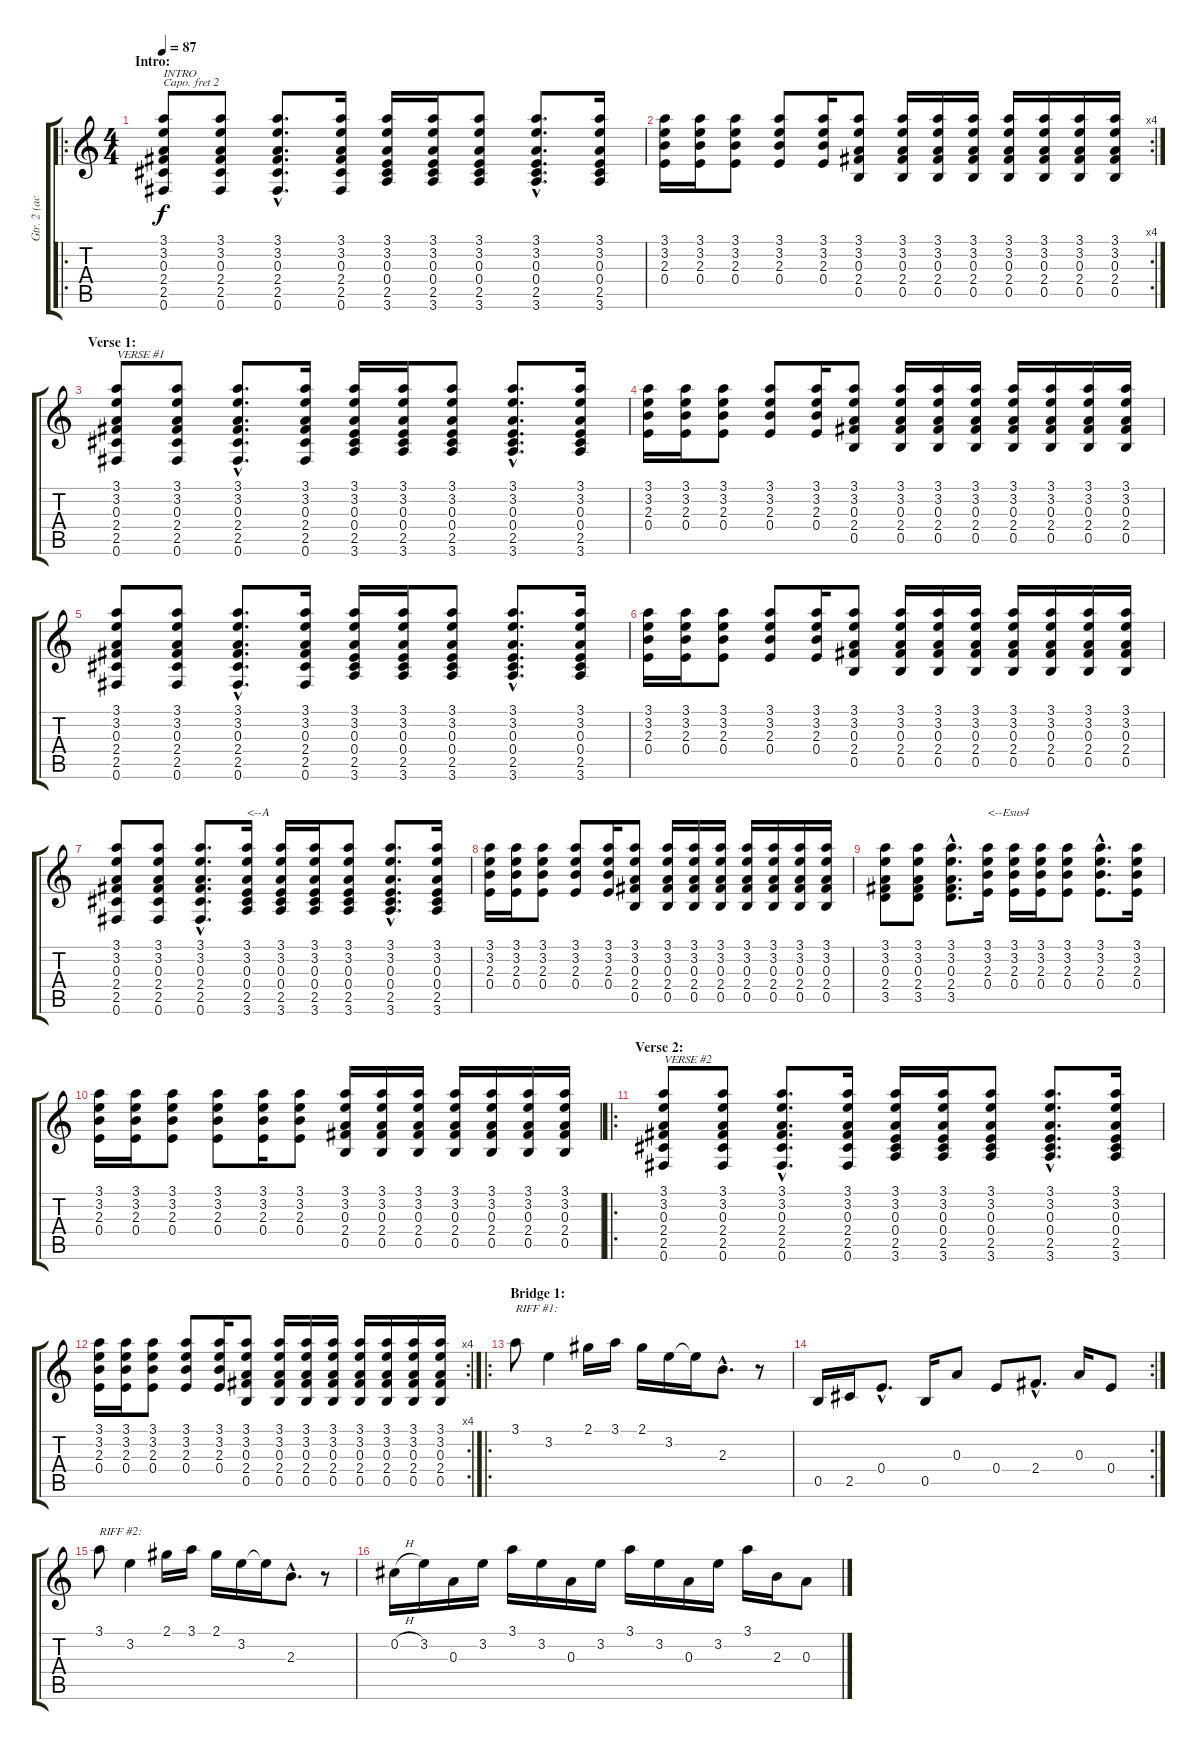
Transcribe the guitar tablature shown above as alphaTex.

\track ("Gtr. 2 (acous.)" "Gtr. 2 (ac") {instrument acousticguitarsteel}
\staff {score tabs}
\capo 2
\tuning (E4 B3 G3 D3 A2 E2) {hide}
\ro
\ts (4 4)
\section ("" "Intro:")
\tempo 87
\clef g2
\ks c
(3.1 3.2 0.3 2.4 2.5 0.6).8{txt "INTRO" dy f instrument acousticguitarsteel} (3.1 3.2 0.3 2.4 2.5 0.6).8 (3.1{hac} 3.2{hac} 0.3{hac} 2.4{hac} 2.5{hac} 0.6{hac}).8{d} (3.1 3.2 0.3 2.4 2.5 0.6).16 (3.1 3.2 0.3 0.4 2.5 3.6).16 (3.1 3.2 0.3 0.4 2.5 3.6).16 (3.1 3.2 0.3 0.4 2.5 3.6).8 (3.1{hac} 3.2{hac} 0.3{hac} 0.4{hac} 2.5{hac} 3.6{hac}).8{d} (3.1 3.2 0.3 0.4 2.5 3.6).16 |
\rc 4
(3.1 3.2 2.3 0.4).16 (3.1 3.2 2.3 0.4).16 (3.1 3.2 2.3 0.4).8 (3.1 3.2 2.3 0.4).8 (3.1 3.2 2.3 0.4).16 (3.1 3.2 0.3 2.4 0.5).8 (3.1 3.2 0.3 2.4 0.5).16 (3.1 3.2 0.3 2.4 0.5).16 (3.1 3.2 0.3 2.4 0.5).16 (3.1 3.2 0.3 2.4 0.5).16 (3.1 3.2 0.3 2.4 0.5).16 (3.1 3.2 0.3 2.4 0.5).16 (3.1 3.2 0.3 2.4 0.5).16 |
\section ("" "Verse 1:")
(3.1 3.2 0.3 2.4 2.5 0.6).8{txt "VERSE #1"} (3.1 3.2 0.3 2.4 2.5 0.6).8 (3.1{hac} 3.2{hac} 0.3{hac} 2.4{hac} 2.5{hac} 0.6{hac}).8{d} (3.1 3.2 0.3 2.4 2.5 0.6).16 (3.1 3.2 0.3 0.4 2.5 3.6).16 (3.1 3.2 0.3 0.4 2.5 3.6).16 (3.1 3.2 0.3 0.4 2.5 3.6).8 (3.1{hac} 3.2{hac} 0.3{hac} 0.4{hac} 2.5{hac} 3.6{hac}).8{d} (3.1 3.2 0.3 0.4 2.5 3.6).16 |
(3.1 3.2 2.3 0.4).16 (3.1 3.2 2.3 0.4).16 (3.1 3.2 2.3 0.4).8 (3.1 3.2 2.3 0.4).8 (3.1 3.2 2.3 0.4).16 (3.1 3.2 0.3 2.4 0.5).8 (3.1 3.2 0.3 2.4 0.5).16 (3.1 3.2 0.3 2.4 0.5).16 (3.1 3.2 0.3 2.4 0.5).16 (3.1 3.2 0.3 2.4 0.5).16 (3.1 3.2 0.3 2.4 0.5).16 (3.1 3.2 0.3 2.4 0.5).16 (3.1 3.2 0.3 2.4 0.5).16 |
(3.1 3.2 0.3 2.4 2.5 0.6).8 (3.1 3.2 0.3 2.4 2.5 0.6).8 (3.1{hac} 3.2{hac} 0.3{hac} 2.4{hac} 2.5{hac} 0.6{hac}).8{d} (3.1 3.2 0.3 2.4 2.5 0.6).16 (3.1 3.2 0.3 0.4 2.5 3.6).16 (3.1 3.2 0.3 0.4 2.5 3.6).16 (3.1 3.2 0.3 0.4 2.5 3.6).8 (3.1{hac} 3.2{hac} 0.3{hac} 0.4{hac} 2.5{hac} 3.6{hac}).8{d} (3.1 3.2 0.3 0.4 2.5 3.6).16 |
(3.1 3.2 2.3 0.4).16 (3.1 3.2 2.3 0.4).16 (3.1 3.2 2.3 0.4).8 (3.1 3.2 2.3 0.4).8 (3.1 3.2 2.3 0.4).16 (3.1 3.2 0.3 2.4 0.5).8 (3.1 3.2 0.3 2.4 0.5).16 (3.1 3.2 0.3 2.4 0.5).16 (3.1 3.2 0.3 2.4 0.5).16 (3.1 3.2 0.3 2.4 0.5).16 (3.1 3.2 0.3 2.4 0.5).16 (3.1 3.2 0.3 2.4 0.5).16 (3.1 3.2 0.3 2.4 0.5).16 |
(3.1 3.2 0.3 2.4 2.5 0.6).8 (3.1 3.2 0.3 2.4 2.5 0.6).8 (3.1{hac} 3.2{hac} 0.3{hac} 2.4{hac} 2.5{hac} 0.6{hac}).8{d} (3.1 3.2 0.3 0.4 2.5 3.6).16{txt "<--A"} (3.1 3.2 0.3 0.4 2.5 3.6).16 (3.1 3.2 0.3 0.4 2.5 3.6).16 (3.1 3.2 0.3 0.4 2.5 3.6).8 (3.1{hac} 3.2{hac} 0.3{hac} 0.4{hac} 2.5{hac} 3.6{hac}).8{d} (3.1 3.2 0.3 0.4 2.5 3.6).16 |
(3.1 3.2 2.3 0.4).16 (3.1 3.2 2.3 0.4).16 (3.1 3.2 2.3 0.4).8 (3.1 3.2 2.3 0.4).8 (3.1 3.2 2.3 0.4).16 (3.1 3.2 0.3 2.4 0.5).8 (3.1 3.2 0.3 2.4 0.5).16 (3.1 3.2 0.3 2.4 0.5).16 (3.1 3.2 0.3 2.4 0.5).16 (3.1 3.2 0.3 2.4 0.5).16 (3.1 3.2 0.3 2.4 0.5).16 (3.1 3.2 0.3 2.4 0.5).16 (3.1 3.2 0.3 2.4 0.5).16 |
(3.1 3.2 0.3 2.4 3.5).8 (3.1 3.2 0.3 2.4 3.5).8 (3.1{hac} 3.2{hac} 0.3{hac} 2.4{hac} 3.5{hac}).8{d} (3.1 3.2 2.3 0.4).16{txt "<--Esus4"} (3.1 3.2 2.3 0.4).16 (3.1 3.2 2.3 0.4).16 (3.1 3.2 2.3 0.4).8 (3.1{hac} 3.2{hac} 2.3{hac} 0.4{hac}).8{d} (3.1 3.2 2.3 0.4).16 |
(3.1 3.2 2.3 0.4).16 (3.1 3.2 2.3 0.4).16 (3.1 3.2 2.3 0.4).8 (3.1 3.2 2.3 0.4).8 (3.1 3.2 2.3 0.4).16 (3.1 3.2 2.3 0.4).8 (3.1 3.2 0.3 2.4 0.5).16 (3.1 3.2 0.3 2.4 0.5).16 (3.1 3.2 0.3 2.4 0.5).16 (3.1 3.2 0.3 2.4 0.5).16 (3.1 3.2 0.3 2.4 0.5).16 (3.1 3.2 0.3 2.4 0.5).16 (3.1 3.2 0.3 2.4 0.5).16 |
\ro
\section ("" "Verse 2:")
(3.1 3.2 0.3 2.4 2.5 0.6).8{txt "VERSE #2"} (3.1 3.2 0.3 2.4 2.5 0.6).8 (3.1{hac} 3.2{hac} 0.3{hac} 2.4{hac} 2.5{hac} 0.6{hac}).8{d} (3.1 3.2 0.3 2.4 2.5 0.6).16 (3.1 3.2 0.3 0.4 2.5 3.6).16 (3.1 3.2 0.3 0.4 2.5 3.6).16 (3.1 3.2 0.3 0.4 2.5 3.6).8 (3.1{hac} 3.2{hac} 0.3{hac} 0.4{hac} 2.5{hac} 3.6{hac}).8{d} (3.1 3.2 0.3 0.4 2.5 3.6).16 |
\rc 4
(3.1 3.2 2.3 0.4).16 (3.1 3.2 2.3 0.4).16 (3.1 3.2 2.3 0.4).8 (3.1 3.2 2.3 0.4).8 (3.1 3.2 2.3 0.4).16 (3.1 3.2 0.3 2.4 0.5).8 (3.1 3.2 0.3 2.4 0.5).16 (3.1 3.2 0.3 2.4 0.5).16 (3.1 3.2 0.3 2.4 0.5).16 (3.1 3.2 0.3 2.4 0.5).16 (3.1 3.2 0.3 2.4 0.5).16 (3.1 3.2 0.3 2.4 0.5).16 (3.1 3.2 0.3 2.4 0.5).16 |
\ro
\section ("" "Bridge 1:")
3.1.8{txt "RIFF #1:"} 3.2.4 2.1.16 3.1.16 2.1.16 3.2.16 3.2{t}.16 2.3{hac}.8{d} r.8 |
\rc 2
0.5.16 2.5.16 0.4{hac}.8{d} 0.5.16 0.3.8 0.4.8 2.4{hac}.8{d} 0.3.16 0.4.8 |
3.1.8{txt "RIFF #2:"} 3.2.4 2.1.16 3.1.16 2.1.16 3.2.16 3.2{t}.16 2.3{hac}.8{d} r.8 |
0.2{h}.16 3.2.16 0.3.16 3.2.16 3.1.16 3.2.16 0.3.16 3.2.16 3.1.16 3.2.16 0.3.16 3.2.16 3.1.16 2.3.16 0.3.8
